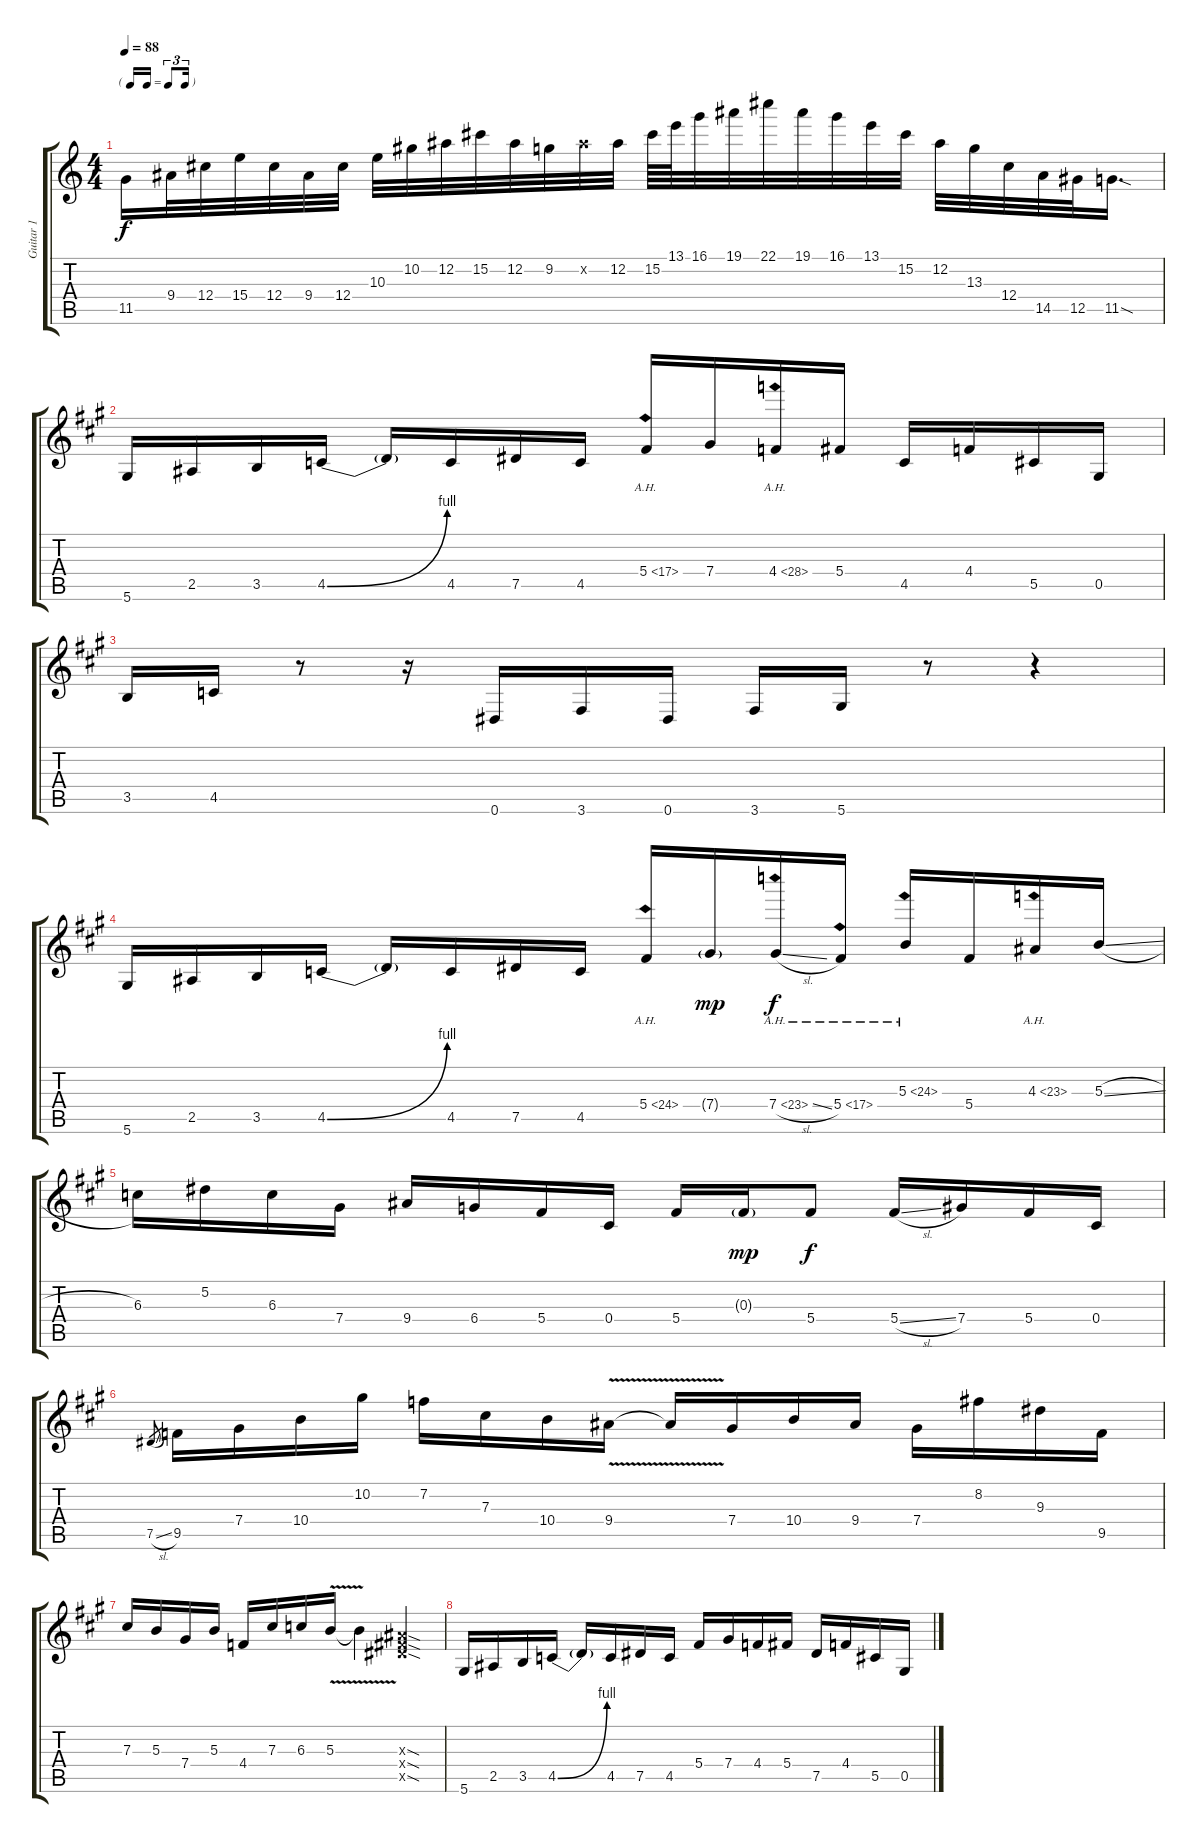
\track ("Guitar 1" "Guitar 1") {instrument distortionguitar}
\staff {score tabs}
\tuning (Eb4 Bb3 Gb3 Db3 Ab2 Eb2) {hide}
\ts (4 4)
\tf triplet16th
\tempo 88
\clef g2
\ks c
11.5.16{dy f} 9.4.32 12.4.32 15.4.32 12.4.32 9.4.32 12.4.32 10.3.32 10.2.32 12.2.32 15.2.32 12.2.32 9.2.32 12.2{x}.32 12.2.32 15.2.64 13.1.64 16.1.32 19.1.32 22.1.32 19.1.32 16.1.32 13.1.32 15.2.32 12.2.32 13.3.32 12.4.32 14.5.32 12.5.32 11.5{sod}.16{d} |
\ks a
5.6.16 2.5.16 3.5.16 4.5{be (bend 0 0 60 4)}.16 4.5{t}.16 4.5.16 7.5.16 4.5.16 5.4{ah 12}.16 7.4.16 4.4{ah 24}.16 5.4.16 4.5.16 4.4.16 5.5.16 0.5.16 |
3.5.16 4.5.16 r.8 r.16 0.6.16 3.6.16 0.6.16 3.6.16 5.6.16 r.8 r.4 |
5.6.16 2.5.16 3.5.16 4.5{be (bend 0 0 60 4)}.16 4.5{t}.16 4.5.16 7.5.16 4.5.16 5.4{ah 19}.16 7.4{g}.16{dy mp} 7.4{ah 16 sl}.16{dy f} 5.4{ah 12}.16 5.3{ah 19}.16 5.4.16 4.3{ah 19}.16 5.3{sl}.16 |
6.3.16 5.2.16 6.3.16 7.4.16 9.4.16 6.4.16 5.4.16 0.4.16 5.4.16 0.3{g}.16{dy mp} 5.4.8{dy f} 5.4{sl}.16 7.4.16 5.4.16 0.4.16 |
7.5{sl}.8{gr} 9.5.16 7.4.16 10.4.16 10.2.16 7.2.16 7.3.16 10.4.16 9.4{v}.16 9.4{t}.16 7.4.16 10.4.16 9.4.16 7.4.16 8.2.16 9.3.16 9.5.16 |
7.3.16 5.3.16 7.4.16 5.3.16 4.4.16 7.3.16 6.3.16 5.3{v}.16 5.3{t}.4 (4.3{sod x} 5.4{sod x} 7.5{sod x}).4 |
5.6.16 2.5.16 3.5.16 4.5{be (bend 0 0 60 4)}.16 4.5{t}.16 4.5.16 7.5.16 4.5.16 5.4.16 7.4.16 4.4.16 5.4.16 7.5.16 4.4.16 5.5.16 0.5.16
